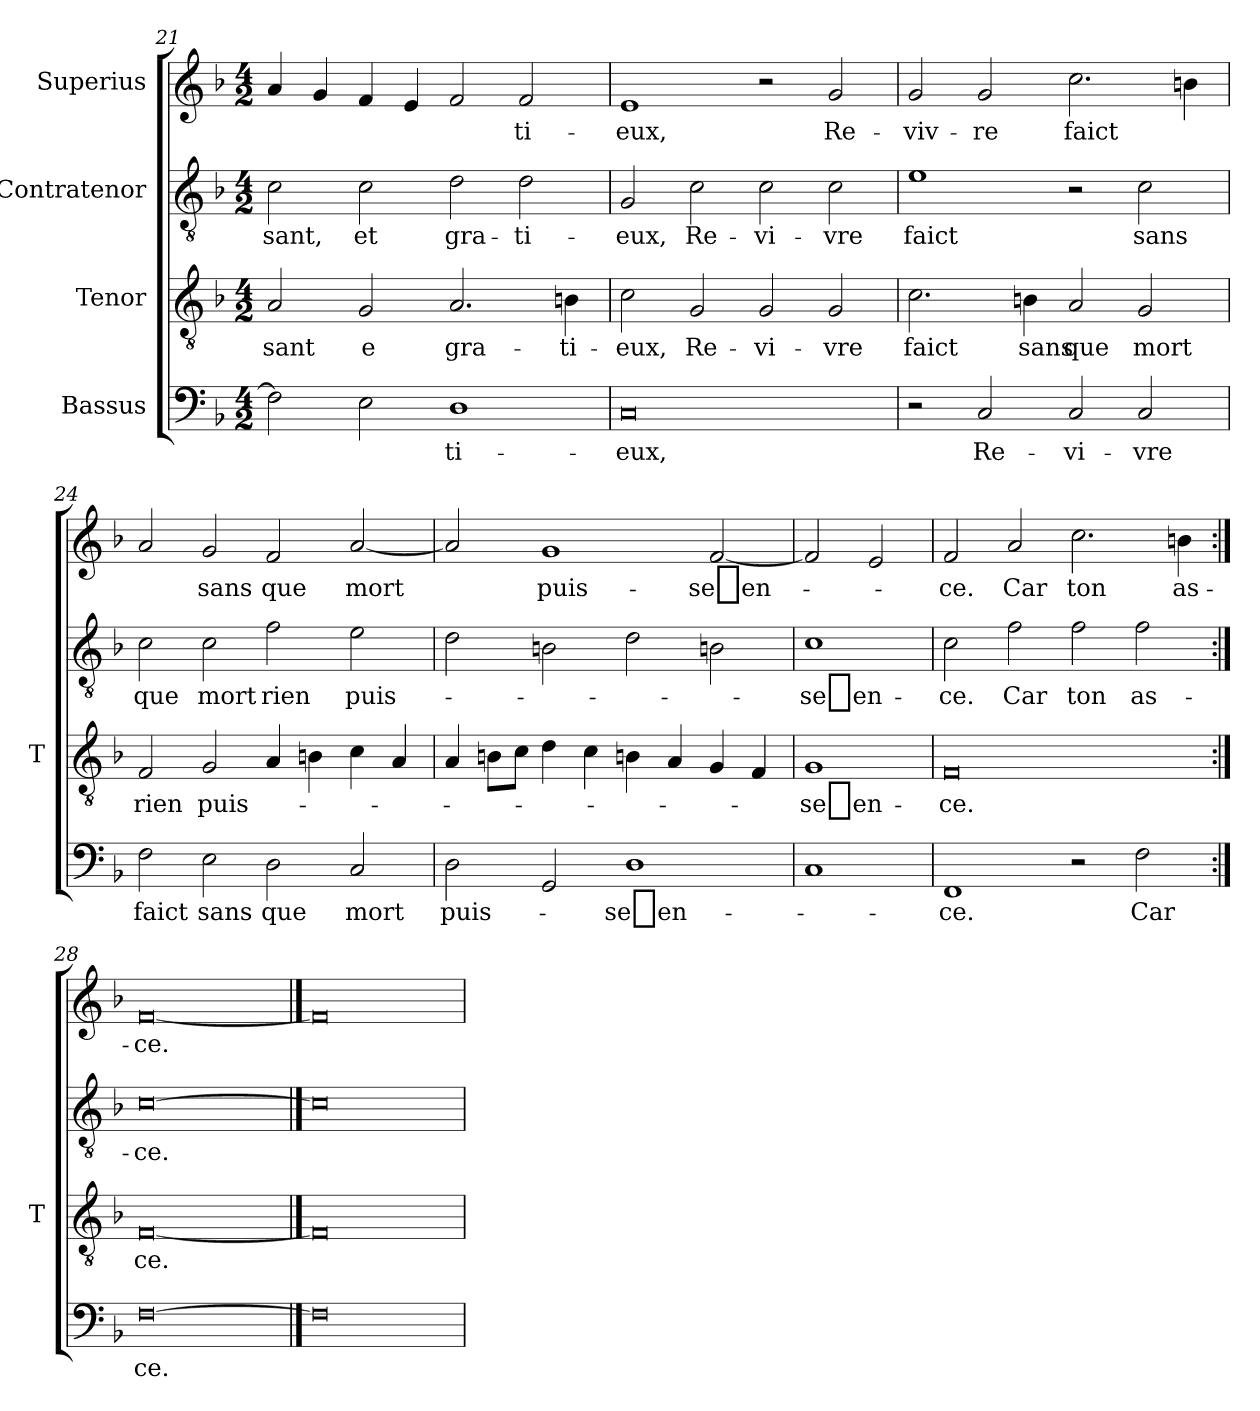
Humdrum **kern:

**kern	**text	**kern	**text	**kern	**text	**kern	**text
*part4	*part4	*part3	*part3	*part2	*part2	*part1	*part1
*staff4	*staff4	*staff3	*staff3	*staff2	*staff2	*staff1	*staff1
*I"Bassus	*	*I"Tenor	*	*I"Contratenor	*	*I"Superius	*
*	*	*I'T	*	*	*	*	*
*clefF4	*	*clefGv2	*	*clefGv2	*	*clefG2	*
*k[b-]	*	*k[b-]	*	*k[b-]	*	*k[b-]	*
*M4/2	*	*M4/2	*	*M4/2	*	*M4/2	*
=21	=21	=21	=21	=21	=21	=21	=21
2F]	.	2A	-sant	2c	-sant,	4a	.
.	.	.	.	.	.	4g	.
2E	.	2G	-e	2c	-et	4f	.
.	.	.	.	.	.	4e	.
1D	ti-	2.A	gra-	2d	gra-	2f	.
.	.	.	.	2d	ti-	2f	ti-
.	.	4Bn	ti-	.	.	.	.
=22	=22	=22	=22	=22	=22	=22	=22
0C	-eux,	2c	-eux,	2G	-eux,	1e	-eux,
.	.	2G	Re-	2c	Re-	.	.
.	.	2G	vi-	2c	vi-	2r	.
.	.	2G	-vre	2c	-vre	2g	Re-
=23	=23	=23	=23	=23	=23	=23	=23
2r	.	2.c	-faict	1e	-faict	2g	viv-
2C	Re-	.	.	.	.	2g	-re
.	.	4Bn	-sans	.	.	.	.
2C	vi-	2A	-que	2r	.	2.cc	-faict
2C	-vre	2G	-mort	2c	-sans	.	.
.	.	.	.	.	.	4bn	.
=24	=24	=24	=24	=24	=24	=24	=24
2F	-faict	2F	-rien	2c	-que	2a	.
2E	-sans	2G	puis-	2c	-mort	2g	-sans
2D	-que	4A	.	2f	-rien	2f	-que
.	.	4Bn	.	.	.	.	.
2C	-mort	4c	.	2e	puis-	[2a	-mort
.	.	4A	.	.	.	.	.
=25	=25	=25	=25	=25	=25	=25	=25
2D	puis-	4A	.	2d	.	2a]	.
.	.	8BnL	.	.	.	.	.
.	.	8cJ	.	.	.	.	.
2GG	.	4d	.	2Bn	.	1g	puis-
.	.	4c	.	.	.	.	.
1D	se_en-	4Bn	.	2d	.	.	.
.	.	4A	.	.	.	.	.
.	.	4G	.	2Bn	.	[2f	se_en-
.	.	4F	.	.	.	.	.
=26	=26	=26	=26	=26	=26	=26	=26
1C	.	1G	se_en-	1c	se_en-	2f]	.
.	.	.	.	.	.	2e	.
=27	=27	=27	=27	=27	=27	=27	=27
1FF	-ce.	0F	-ce.	2c	-ce.	2f	-ce.
.	.	.	.	2f	-Car	2a	-Car
2r	.	.	.	2f	-ton	2.cc	-ton
2F	-Car	.	.	2f	as-	.	.
.	.	.	.	.	.	4bn	as-
=28:|!	=28:|!	=28:|!	=28:|!	=28:|!	=28:|!	=28:|!	=28:|!
[0F	-ce.	[0F	-ce.	[0c	-ce.	[0f	-ce.
==29	==29	==29	==29	==29	==29	==29	==29
0F]	.	0F]	.	0c]	.	0f]	.
=	=	=	=	=	=	=	=
*-	*-	*-	*-	*-	*-	*-	*-
